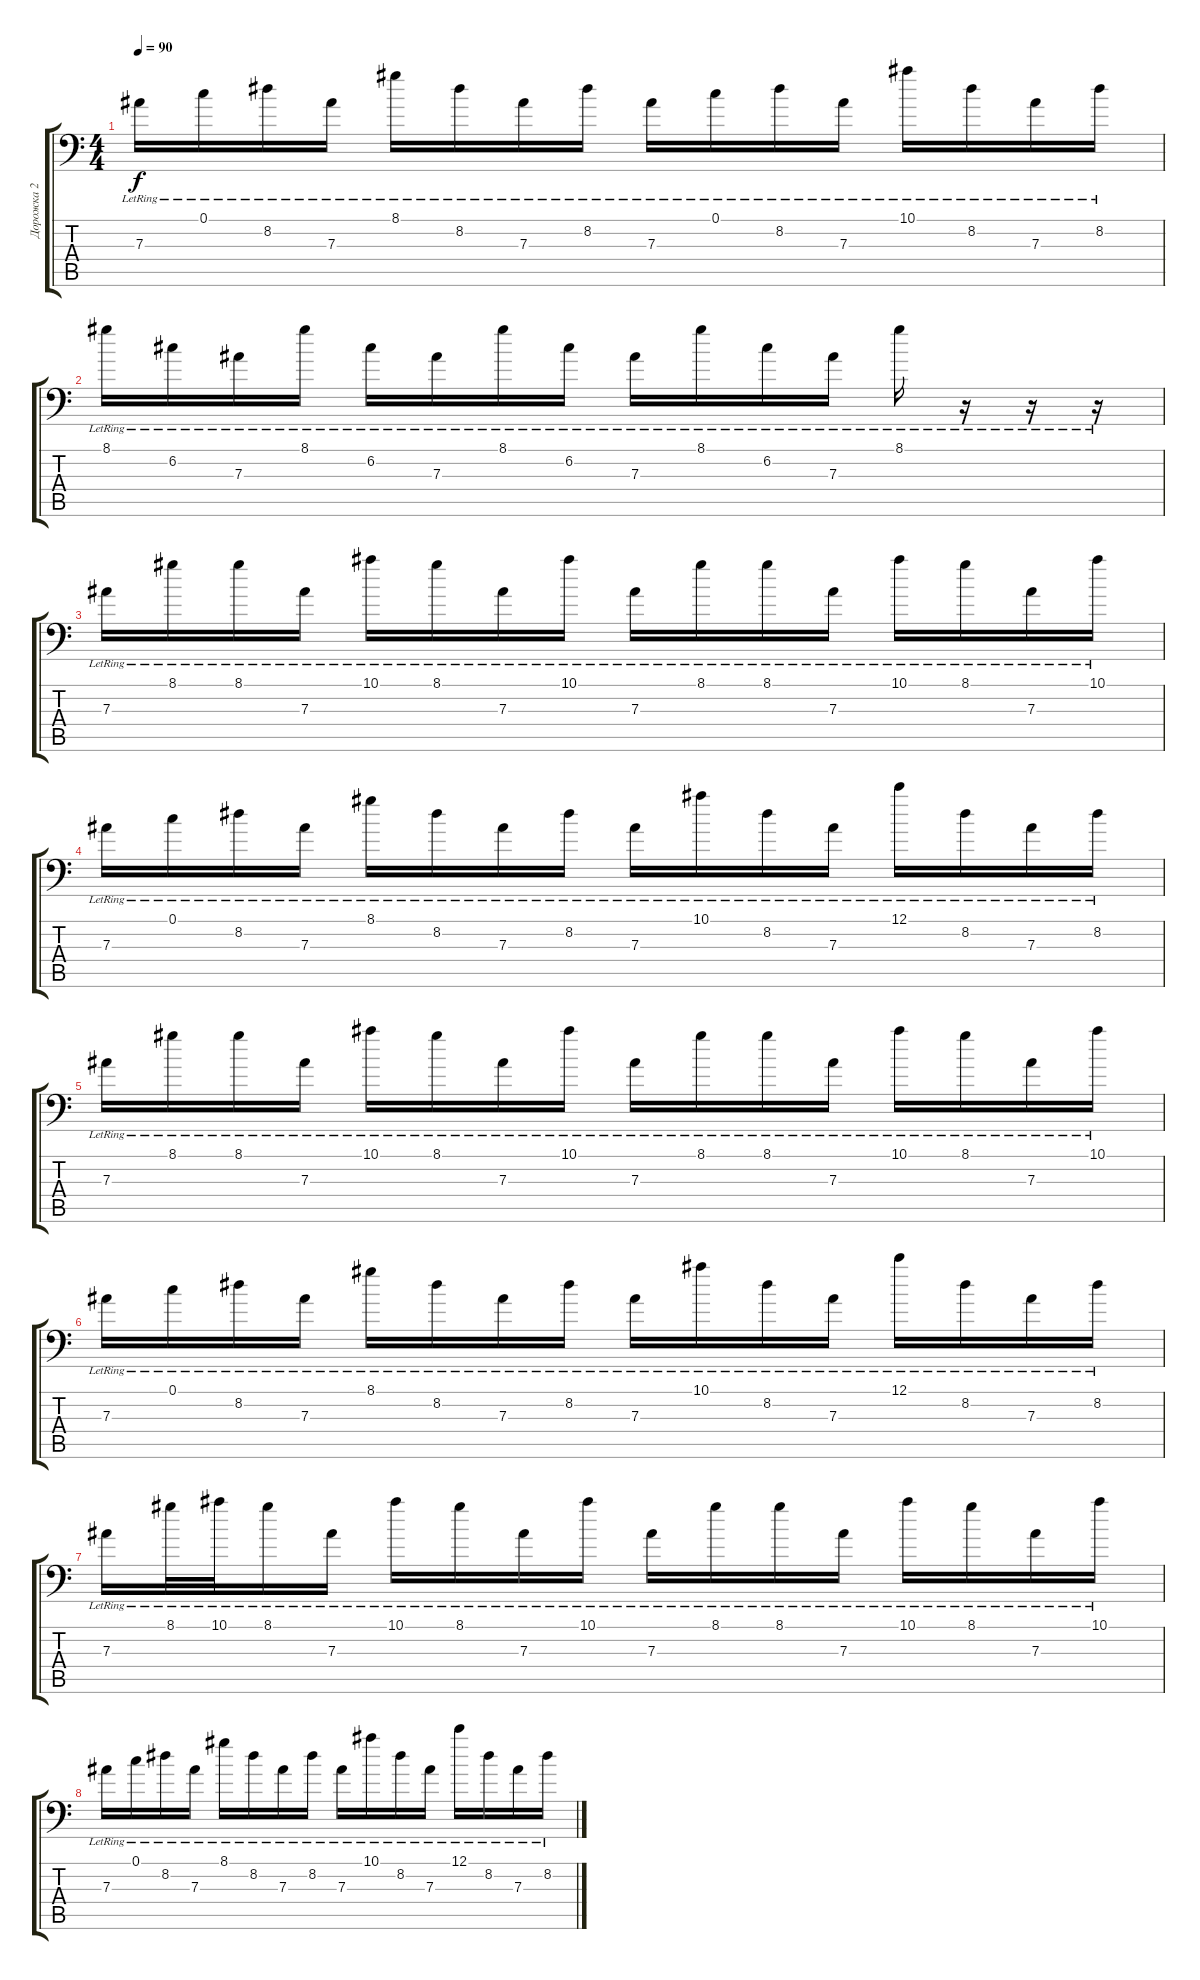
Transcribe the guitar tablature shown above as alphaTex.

\track ("Дорожка 2" "Дорожка 2") {instrument distortionguitar}
\staff {score tabs}
\tuning (C4 G3 Eb3 Bb2 F2 Bb1) {hide}
\ts (4 4)
\tempo 90
\clef f4
\ks c
7.3{lr}.16{dy f} 0.1{lr}.16 8.2{lr}.16 7.3{lr}.16 8.1{lr}.16 8.2{lr}.16 7.3{lr}.16 8.2{lr}.16 7.3{lr}.16 0.1{lr}.16 8.2{lr}.16 7.3{lr}.16 10.1{lr}.16 8.2{lr}.16 7.3{lr}.16 8.2{lr}.16 |
8.1{lr}.16 6.2{lr}.16 7.3{lr}.16 8.1{lr}.16 6.2{lr}.16 7.3{lr}.16 8.1{lr}.16 6.2{lr}.16 7.3{lr}.16 8.1{lr}.16 6.2{lr}.16 7.3{lr}.16 8.1{lr}.16 r.16 r.16 r.16 |
7.3{lr}.16 8.1{lr}.16 8.1{lr}.16 7.3{lr}.16 10.1{lr}.16 8.1{lr}.16 7.3{lr}.16 10.1{lr}.16 7.3{lr}.16 8.1{lr}.16 8.1{lr}.16 7.3{lr}.16 10.1{lr}.16 8.1{lr}.16 7.3{lr}.16 10.1{lr}.16 |
7.3{lr}.16 0.1{lr}.16 8.2{lr}.16 7.3{lr}.16 8.1{lr}.16 8.2{lr}.16 7.3{lr}.16 8.2{lr}.16 7.3{lr}.16 10.1{lr}.16 8.2{lr}.16 7.3{lr}.16 12.1{lr}.16 8.2{lr}.16 7.3{lr}.16 8.2{lr}.16 |
7.3{lr}.16 8.1{lr}.16 8.1{lr}.16 7.3{lr}.16 10.1{lr}.16 8.1{lr}.16 7.3{lr}.16 10.1{lr}.16 7.3{lr}.16 8.1{lr}.16 8.1{lr}.16 7.3{lr}.16 10.1{lr}.16 8.1{lr}.16 7.3{lr}.16 10.1{lr}.16 |
7.3{lr}.16 0.1{lr}.16 8.2{lr}.16 7.3{lr}.16 8.1{lr}.16 8.2{lr}.16 7.3{lr}.16 8.2{lr}.16 7.3{lr}.16 10.1{lr}.16 8.2{lr}.16 7.3{lr}.16 12.1{lr}.16 8.2{lr}.16 7.3{lr}.16 8.2{lr}.16 |
7.3{lr}.16 8.1{lr}.32 10.1{lr}.32 8.1{lr}.16 7.3{lr}.16 10.1{lr}.16 8.1{lr}.16 7.3{lr}.16 10.1{lr}.16 7.3{lr}.16 8.1{lr}.16 8.1{lr}.16 7.3{lr}.16 10.1{lr}.16 8.1{lr}.16 7.3{lr}.16 10.1{lr}.16 |
7.3{lr}.16 0.1{lr}.16 8.2{lr}.16 7.3{lr}.16 8.1{lr}.16 8.2{lr}.16 7.3{lr}.16 8.2{lr}.16 7.3{lr}.16 10.1{lr}.16 8.2{lr}.16 7.3{lr}.16 12.1{lr}.16 8.2{lr}.16 7.3{lr}.16 8.2{lr}.16
